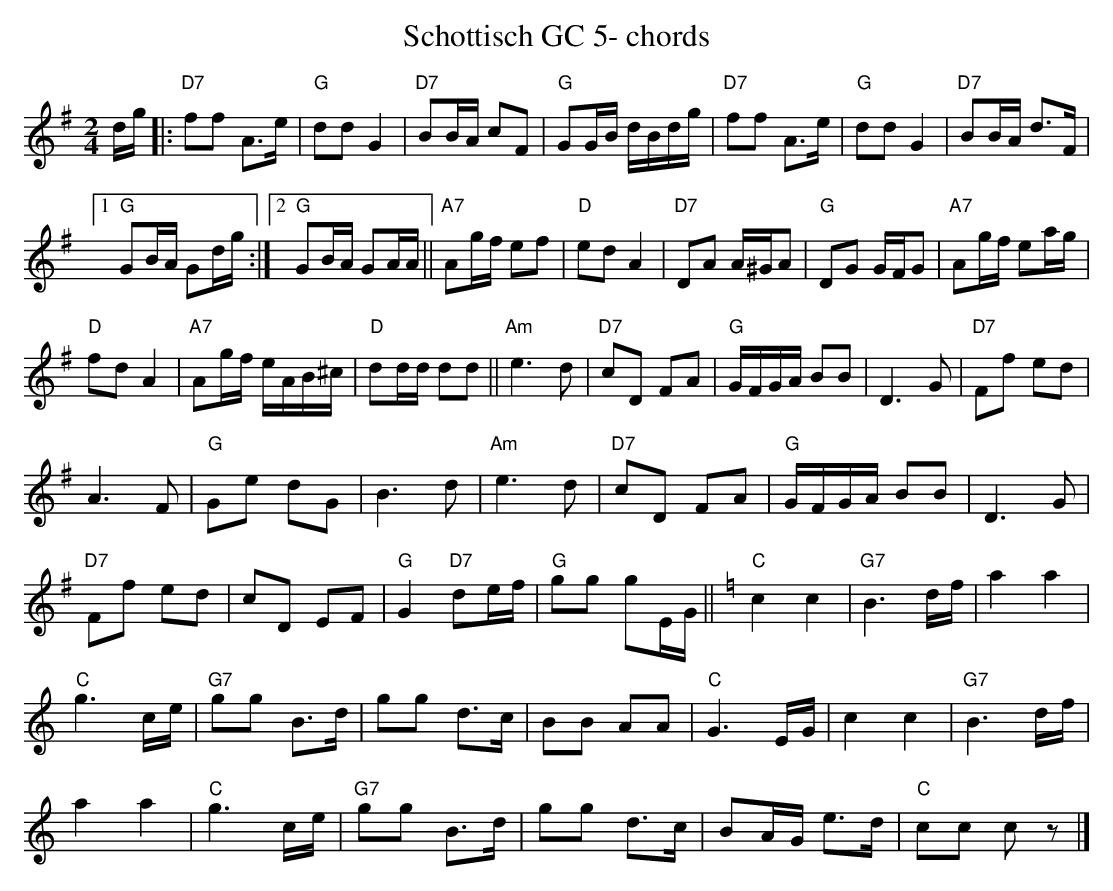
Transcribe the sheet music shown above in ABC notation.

X:1
T:Schottisch GC 5- chords
M:2/4
L:1/16
K:Gmaj%%MIDI gchordon
dg |: "D7"f2f2 A3e | "G"d2d2G4 | "D7"B2BA c2F2 | "G"G2GB dBdg | "D7"f2f2 A3e | "G"d2d2G4 | "D7"B2BA d3F |1
"G"G2BA G2dg :|2 "G"G2BA G2AA || "A7"A2gf e2f2 | "D"e2d2A4 | "D7"D2A2 A^GA2 | "G"D2G2 GFG2 | "A7"A2gf e2ag |
"D"f2d2 A4 | "A7"A2gf eAB^c | "D"d2dd d2d2 || "Am"e6d2 | "D7"c2D2 F2A2 | "G"GFGA B2B2 | D6G2 | "D7"F2f2 e2d2 |
A6F2 | "G"G2e2 d2G2 | B6d2 | "Am"e6d2 | "D7"c2D2 F2A2 | "G"GFGA B2B2 | D6G2 |
"D7"F2f2 e2d2 | c2D2 E2F2 | "G"G4 "D7"d2ef | "G"g2g2 g2EG || [K:Cmaj] "C"c4c4 | "G7"B6df | a4a4 |
"C"g6ce | "G7"g2g2 B3d | g2g2 d3c | B2B2 A2A2 | "C"G6EG | c4c4 | "G7"B6df |
a4a4 | "C"g6ce | "G7"g2g2 B3d | g2g2 d3c | B2AG e3d | "C"c2c2 c2z2 |]
